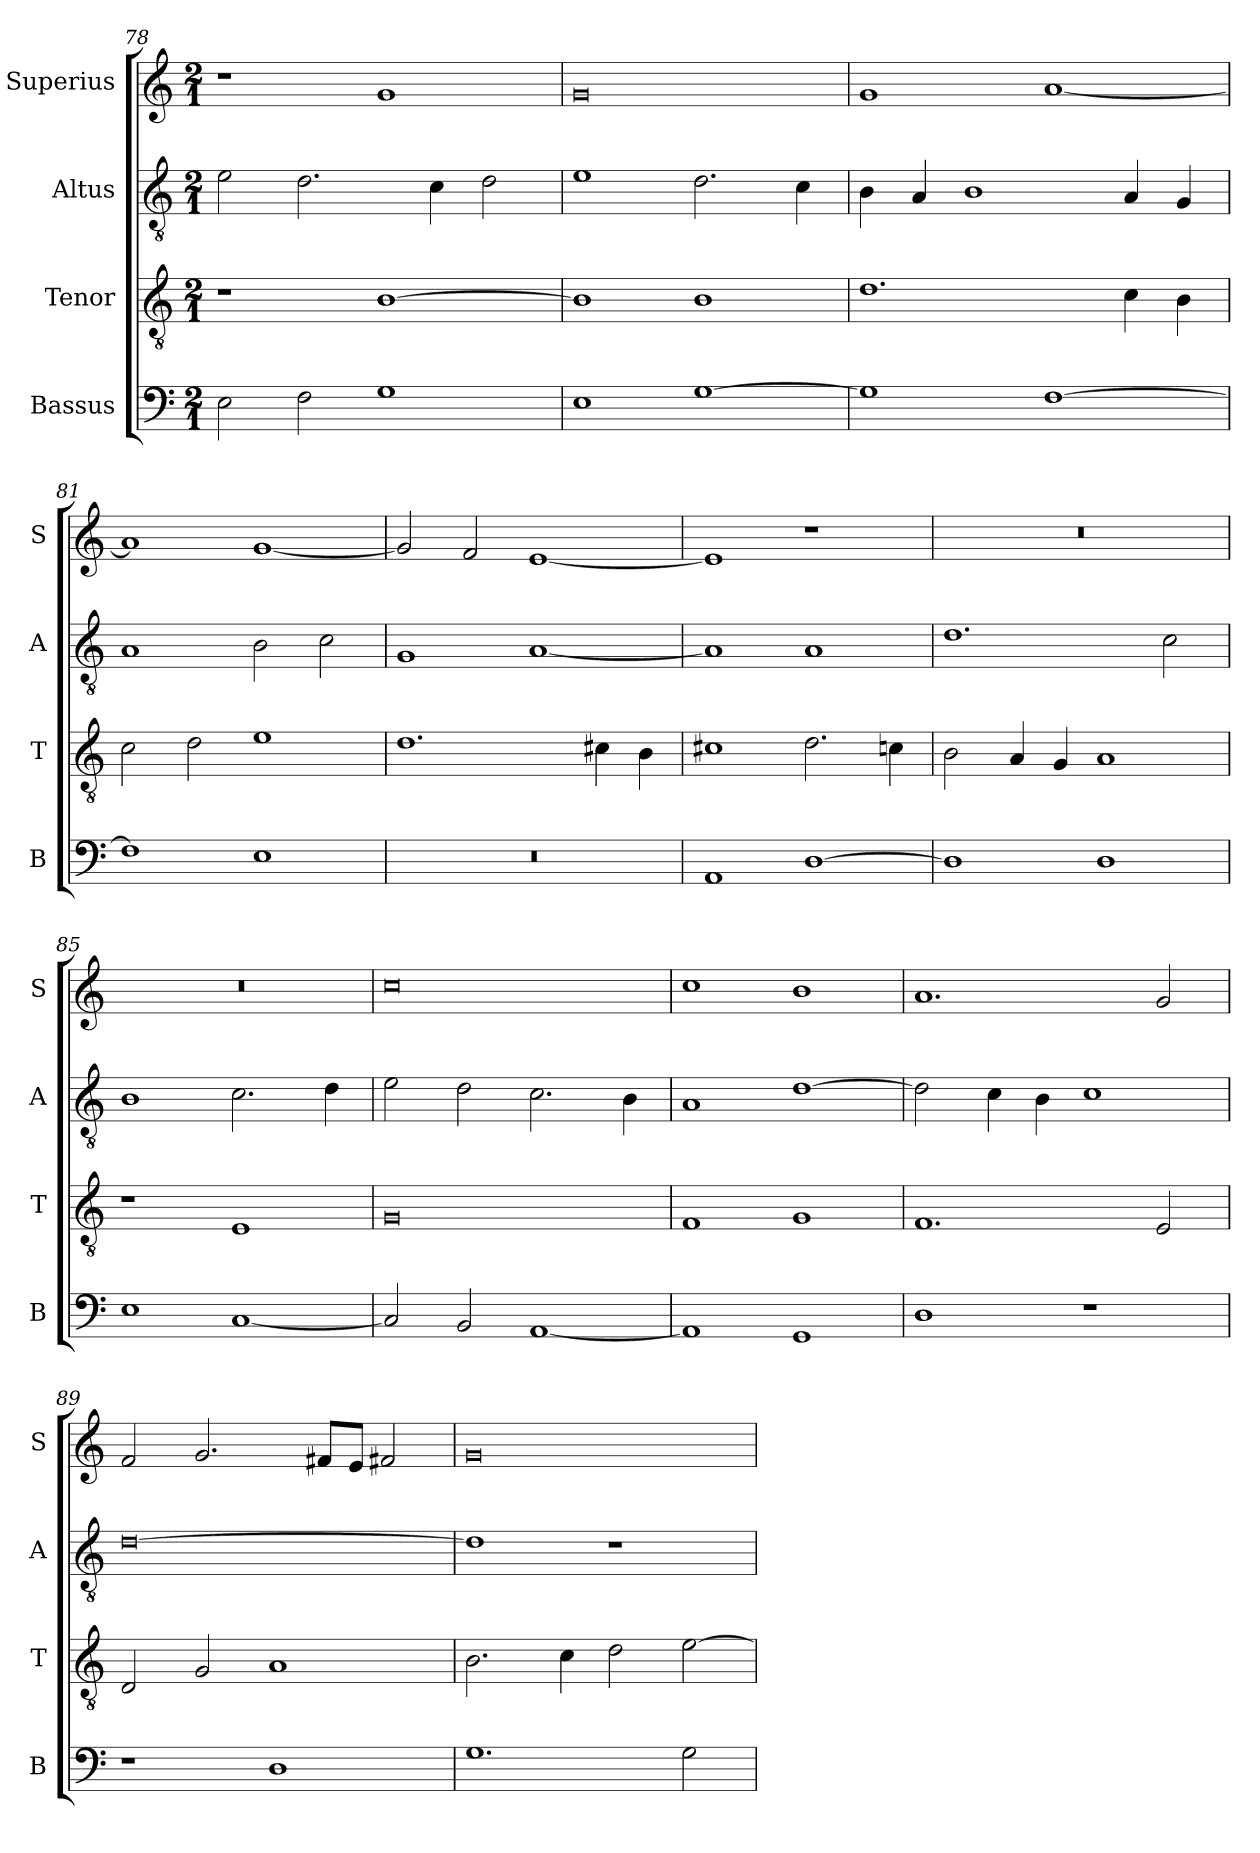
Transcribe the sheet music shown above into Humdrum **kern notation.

**kern	**kern	**kern	**kern
*part4	*part3	*part2	*part1
*staff4	*staff3	*staff2	*staff1
*I"Bassus	*I"Tenor	*I"Altus	*I"Superius
*I'B	*I'T	*I'A	*I'S
*clefF4	*clefGv2	*clefGv2	*clefG2
*k[]	*k[]	*k[]	*k[]
*C:	*C:	*C:	*C:
*M2/1	*M2/1	*M2/1	*M2/1
=78	=78	=78	=78
2E	1r	2e	1r
2F	.	2.d	.
1G	[1B	.	1g
.	.	4c	.
.	.	2d	.
=79	=79	=79	=79
1E	1B]	1e	0g
[1G	1B	2.d	.
.	.	4c	.
=80	=80	=80	=80
1G]	1.d	4B	1g
.	.	4A	.
.	.	1B	.
[1F	.	.	[1a
.	4c	4A	.
.	4B	4G	.
=81	=81	=81	=81
1F]	2c	1A	1a]
.	2d	.	.
1E	1e	2B	[1g
.	.	2c	.
=82	=82	=82	=82
0r	1.d	1G	2g]
.	.	.	2f
.	.	[1A	[1e
.	4c#X	.	.
.	4B	.	.
=83	=83	=83	=83
1AA	1c#X	1A]	1e]
[1D	2.d	1A	1r
.	4cn	.	.
=84	=84	=84	=84
1D]	2B	1.d	0r
.	4A	.	.
.	4G	.	.
1D	1A	.	.
.	.	2c	.
=85	=85	=85	=85
1E	1r	1B	0r
[1C	1E	2.c	.
.	.	4d	.
=86	=86	=86	=86
2C]	0G	2e	0cc
2BB	.	2d	.
[1AA	.	2.c	.
.	.	4B	.
=87	=87	=87	=87
1AA]	1F	1A	1cc
1GG	1G	[1d	1b
=88	=88	=88	=88
1D	1.F	2d]	1.a
.	.	4c	.
.	.	4B	.
1r	.	1c	.
.	2E	.	2g
=89	=89	=89	=89
1r	2D	[0d	2f
.	2G	.	2.g
1D	1A	.	.
.	.	.	8f#XL
.	.	.	8eJ
.	.	.	2f#X
=90	=90	=90	=90
1.G	2.B	1d]	0g
.	4c	.	.
.	2d	1r	.
2G	[2e	.	.
=	=	=	=
*-	*-	*-	*-
